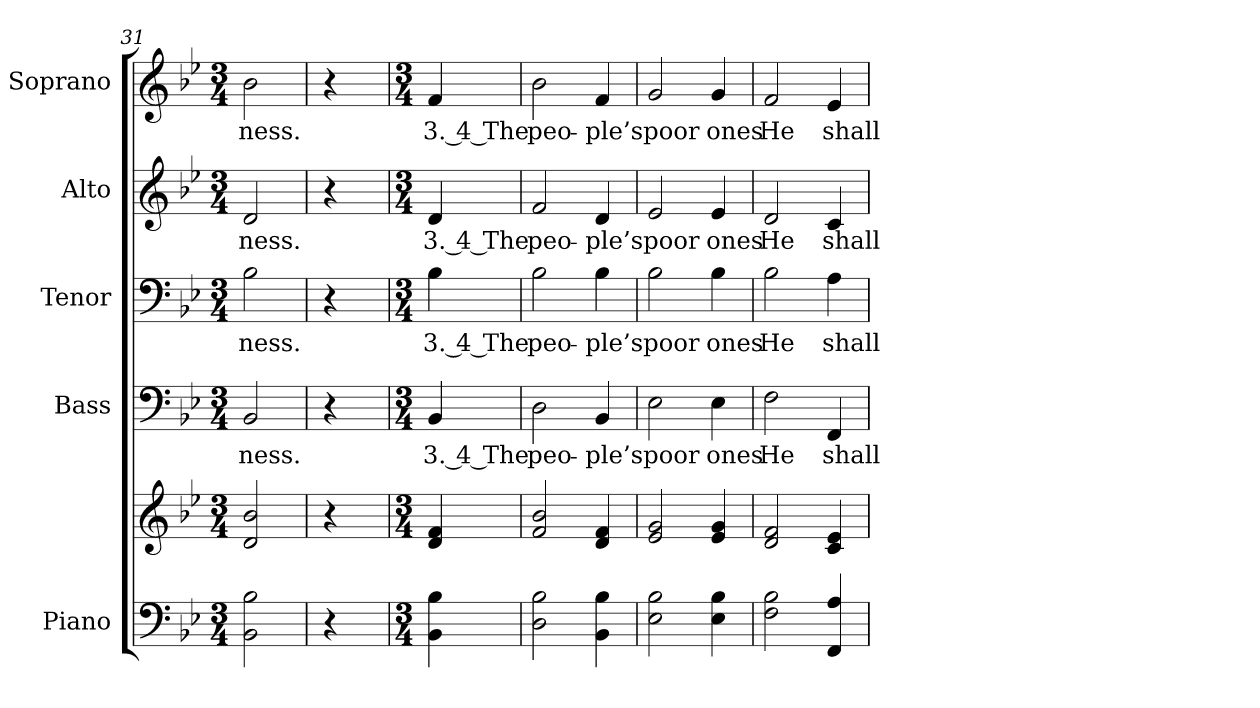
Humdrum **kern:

**kern	**kern	**kern	**text	**kern	**text	**kern	**text	**kern	**text
*part5	*part5	*part4	*part4	*part3	*part3	*part2	*part2	*part1	*part1
*staff6	*staff5	*staff4	*staff4	*staff3	*staff3	*staff2	*staff2	*staff1	*staff1
*I"Piano	*	*I"Bass	*	*I"Tenor	*	*I"Alto	*	*I"Soprano	*
*I'Pno.	*	*I'B.	*	*I'T.	*	*I'A.	*	*I'S.	*
*clefF4	*clefG2	*clefF4	*	*clefF4	*	*clefG2	*	*clefG2	*
*k[b-e-]	*k[b-e-]	*k[b-e-]	*	*k[b-e-]	*	*k[b-e-]	*	*k[b-e-]	*
*B-:	*B-:	*B-:	*	*B-:	*	*B-:	*	*B-:	*
*M3/4	*M3/4	*M3/4	*	*M3/4	*	*M3/4	*	*M3/4	*
=31	=31	=31	=31	=31	=31	=31	=31	=31	=31
!	!	!	!LO:LY:b:color=#000000	!	!	!	!	!	!
!	!	!	!	!	!LO:LY:b:color=#000000	!	!	!	!
!	!	!	!	!	!	!	!LO:LY:b:color=#000000	!	!
!	!	!	!	!	!	!	!	!	!LO:LY:b:color=#000000
2BB-i\ 2B-i	2di/ 2b-i	2BB-i/	-ness.	2B-i\	-ness.	2di/	-ness.	2b-i\	-ness.
=32	=32	=32	=32	=32	=32	=32	=32	=32	=32
4r	4r	4r	.	4r	.	4r	.	4r	.
=33	=33	=33	=33	=33	=33	=33	=33	=33	=33
*M3/4	*M3/4	*M3/4	*	*M3/4	*	*M3/4	*	*M3/4	*
!	!	!	!LO:LY:b:color=#000000	!	!	!	!	!	!
!	!	!	!	!	!LO:LY:b:color=#000000	!	!	!	!
!	!	!	!	!	!	!	!LO:LY:b:color=#000000	!	!
!	!	!	!	!	!	!	!	!	!LO:LY:b:color=#000000
4BB-i\ 4B-i	4di/ 4fi	4BB-i/	3. 4 The	4B-i\	3. 4 The	4di/	3. 4 The	4fi/	3. 4 The
!!LO:PB:g=z
=34	=34	=34	=34	=34	=34	=34	=34	=34	=34
!	!	!	!LO:LY:b:color=#000000	!	!	!	!	!	!
!	!	!	!	!	!LO:LY:b:color=#000000	!	!	!	!
!	!	!	!	!	!	!	!LO:LY:b:color=#000000	!	!
!	!	!	!	!	!	!	!	!	!LO:LY:b:color=#000000
2Di\ 2B-i	2fi/ 2b-i	2Di\	peo-	2B-i\	peo-	2fi/	peo-	2b-i\	peo-
!	!	!	!LO:LY:b:color=#000000	!	!	!	!	!	!
!	!	!	!	!	!LO:LY:b:color=#000000	!	!	!	!
!	!	!	!	!	!	!	!LO:LY:b:color=#000000	!	!
!	!	!	!	!	!	!	!	!	!LO:LY:b:color=#000000
4BB-i\ 4B-i	4di/ 4fi	4BB-i/	-ple’s	4B-i\	-ple’s	4di/	-ple’s	4fi/	-ple’s
=35	=35	=35	=35	=35	=35	=35	=35	=35	=35
!	!	!	!LO:LY:b:color=#000000	!	!	!	!	!	!
!	!	!	!	!	!LO:LY:b:color=#000000	!	!	!	!
!	!	!	!	!	!	!	!LO:LY:b:color=#000000	!	!
!	!	!	!	!	!	!	!	!	!LO:LY:b:color=#000000
2E-i\ 2B-i	2e-i/ 2gi	2E-i\	poor	2B-i\	poor	2e-i/	poor	2gi/	poor
!	!	!	!LO:LY:b:color=#000000	!	!	!	!	!	!
!	!	!	!	!	!LO:LY:b:color=#000000	!	!	!	!
!	!	!	!	!	!	!	!LO:LY:b:color=#000000	!	!
!	!	!	!	!	!	!	!	!	!LO:LY:b:color=#000000
4E-i\ 4B-i	4e-i/ 4gi	4E-i\	ones	4B-i\	ones	4e-i/	ones	4gi/	ones
=36	=36	=36	=36	=36	=36	=36	=36	=36	=36
!	!	!	!LO:LY:b:color=#000000	!	!	!	!	!	!
!	!	!	!	!	!LO:LY:b:color=#000000	!	!	!	!
!	!	!	!	!	!	!	!LO:LY:b:color=#000000	!	!
!	!	!	!	!	!	!	!	!	!LO:LY:b:color=#000000
2Fi\ 2B-i	2di/ 2fi	2Fi\	He	2B-i\	He	2di/	He	2fi/	He
!	!	!	!LO:LY:b:color=#000000	!	!	!	!	!	!
!	!	!	!	!	!LO:LY:b:color=#000000	!	!	!	!
!	!	!	!	!	!	!	!LO:LY:b:color=#000000	!	!
!	!	!	!	!	!	!	!	!	!LO:LY:b:color=#000000
4FFi/ 4Ai	4ci/ 4e-i	4FFi/	shall	4Ai\	shall	4ci/	shall	4e-i/	shall
=	=	=	=	=	=	=	=	=	=
*-	*-	*-	*-	*-	*-	*-	*-	*-	*-
